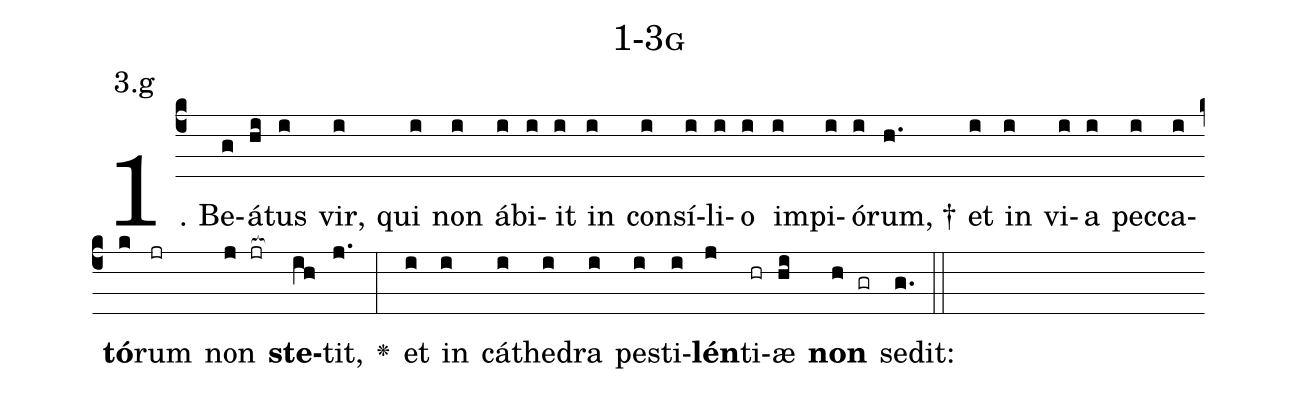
name: 1-3g;
annotation: 3.g;
%%
(c4)1. Be(g)á(hi)tus(i) vir,(i) qui(i) non(i) áb(i)i(i)it(i) in(i) con(i)sí(i)li(i)o(i) im(i)pi(i)ó(i)rum, †(h.) et(i) in(i) vi(i)a(i) pec(i)ca(i)<b>tó</b>(k)rum(jr) non(j jr[ocb:1{]) <b>ste</b>(ih[ocb:0}])tit,(j.) <v>\greheightstar</v>(:) et(i) in(i) cá(i)the(i)dra(i) pes(i)ti(i)<b>lén</b>(j)ti(hr)æ(hi) <b>non</b>(h gr) sedit:(g.) (::)
